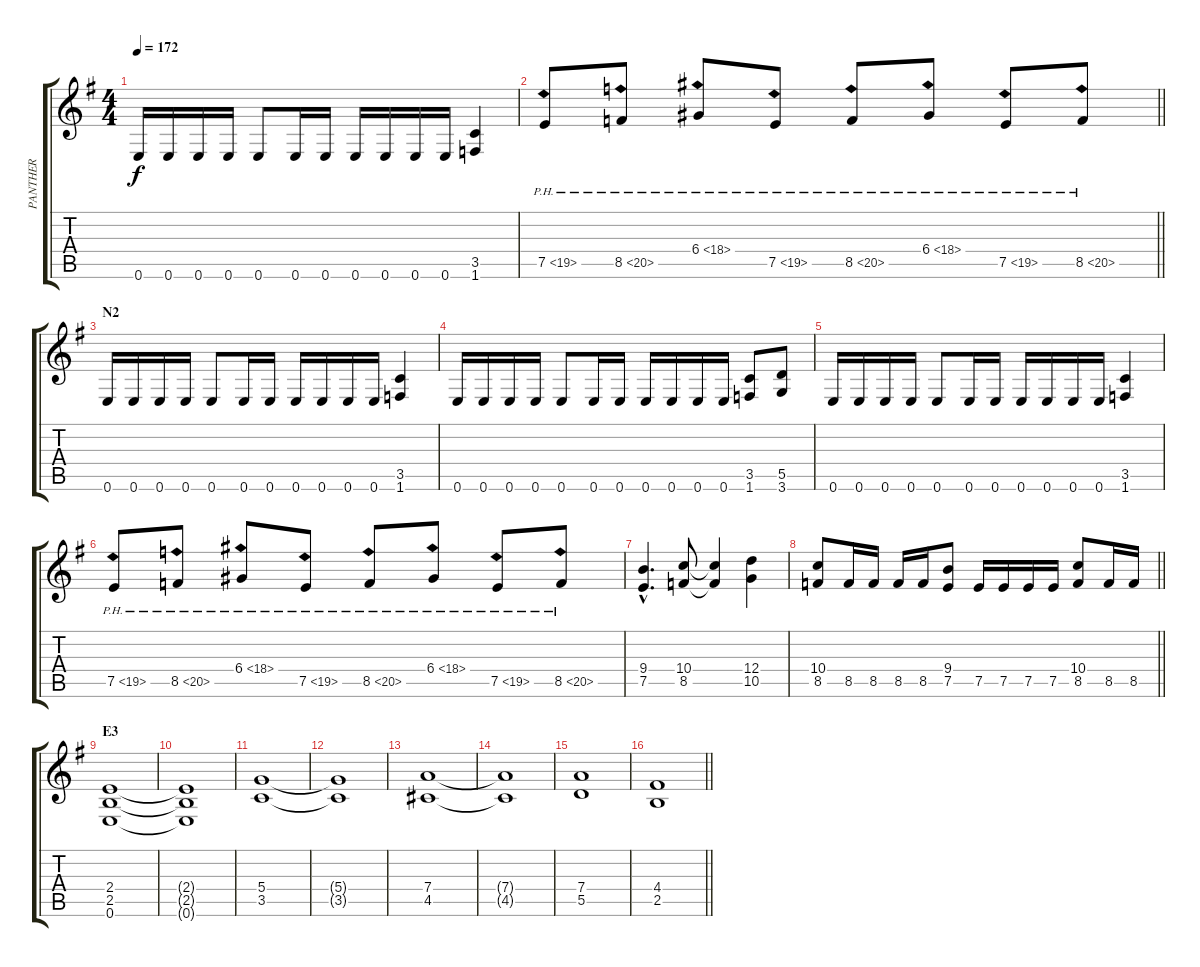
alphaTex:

\track ("PANTHER" "PANTHER") {instrument overdrivenguitar}
\staff {score tabs}
\tuning (E4 B3 G3 D3 A2 E2) {hide}
\ts (4 4)
\tempo 172
\clef g2
\ks g
0.6.16{dy f} 0.6.16 0.6.16 0.6.16 0.6.8 0.6.16 0.6.16 0.6.16 0.6.16 0.6.16 0.6.16 (3.5 1.6).4 |
\barLineRight lightlight
7.5{ph 12}.8 8.5{ph 12}.8 6.4{ph 12}.8 7.5{ph 12}.8 8.5{ph 12}.8 6.4{ph 12}.8 7.5{ph 12}.8 8.5{ph 12}.8 |
\section ("" "N2")
0.6.16 0.6.16 0.6.16 0.6.16 0.6.8 0.6.16 0.6.16 0.6.16 0.6.16 0.6.16 0.6.16 (3.5 1.6).4 |
0.6.16 0.6.16 0.6.16 0.6.16 0.6.8 0.6.16 0.6.16 0.6.16 0.6.16 0.6.16 0.6.16 (3.5 1.6).8 (5.5 3.6).8 |
0.6.16 0.6.16 0.6.16 0.6.16 0.6.8 0.6.16 0.6.16 0.6.16 0.6.16 0.6.16 0.6.16 (3.5 1.6).4 |
7.5{ph 12}.8 8.5{ph 12}.8 6.4{ph 12}.8 7.5{ph 12}.8 8.5{ph 12}.8 6.4{ph 12}.8 7.5{ph 12}.8 8.5{ph 12}.8 |
(9.4{hac} 7.5{hac}).4{d} (10.4 8.5).8 (10.4{t} 8.5{t}).4 (12.4 10.5).4 |
\barLineRight lightlight
(10.4 8.5).8 8.5.16 8.5.16 8.5.16 8.5.16 (9.4 7.5).8 7.5.16 7.5.16 7.5.16 7.5.16 (10.4 8.5).8 8.5.16 8.5.16 |
\section ("" "E3")
(2.4 2.5 0.6).1 |
(2.4{t} 2.5{t} 0.6{t}).1 |
(5.4 3.5).1 |
(5.4{t} 3.5{t}).1 |
(7.4 4.5).1 |
(7.4{t} 4.5{t}).1 |
(7.4 5.5).1 |
\barLineRight lightlight
(4.4 2.5).1
